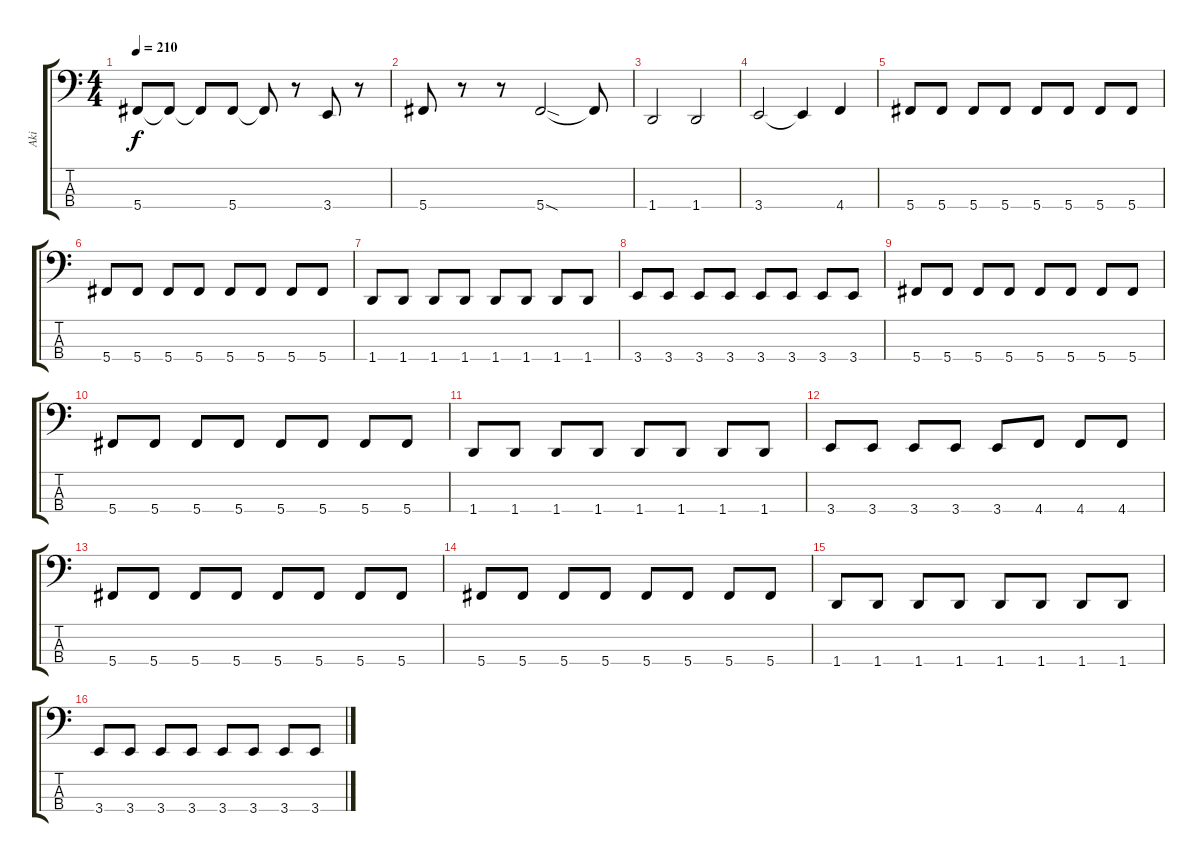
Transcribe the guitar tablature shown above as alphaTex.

\track ("Aki" "Aki") {instrument electricbasspick}
\staff {score tabs}
\tuning (Gb2 Db2 Ab1 Db1) {hide}
\ts (4 4)
\tempo 210
\clef f4
\ks c
5.4.8{dy f} 5.4{t}.8 5.4{t}.8 5.4.8 5.4{t}.8 r.8 3.4.8 r.8 |
5.4.8 r.8 r.8 5.4{sod}.2 5.4{t}.8 |
1.4.2 1.4.2 |
3.4.2 3.4{t}.4 4.4.4 |
5.4.8 5.4.8 5.4.8 5.4.8 5.4.8 5.4.8 5.4.8 5.4.8 |
5.4.8 5.4.8 5.4.8 5.4.8 5.4.8 5.4.8 5.4.8 5.4.8 |
1.4.8 1.4.8 1.4.8 1.4.8 1.4.8 1.4.8 1.4.8 1.4.8 |
3.4.8 3.4.8 3.4.8 3.4.8 3.4.8 3.4.8 3.4.8 3.4.8 |
5.4.8 5.4.8 5.4.8 5.4.8 5.4.8 5.4.8 5.4.8 5.4.8 |
5.4.8 5.4.8 5.4.8 5.4.8 5.4.8 5.4.8 5.4.8 5.4.8 |
1.4.8 1.4.8 1.4.8 1.4.8 1.4.8 1.4.8 1.4.8 1.4.8 |
3.4.8 3.4.8 3.4.8 3.4.8 3.4.8 4.4.8 4.4.8 4.4.8 |
5.4.8 5.4.8 5.4.8 5.4.8 5.4.8 5.4.8 5.4.8 5.4.8 |
5.4.8 5.4.8 5.4.8 5.4.8 5.4.8 5.4.8 5.4.8 5.4.8 |
1.4.8 1.4.8 1.4.8 1.4.8 1.4.8 1.4.8 1.4.8 1.4.8 |
3.4.8 3.4.8 3.4.8 3.4.8 3.4.8 3.4.8 3.4.8 3.4.8
